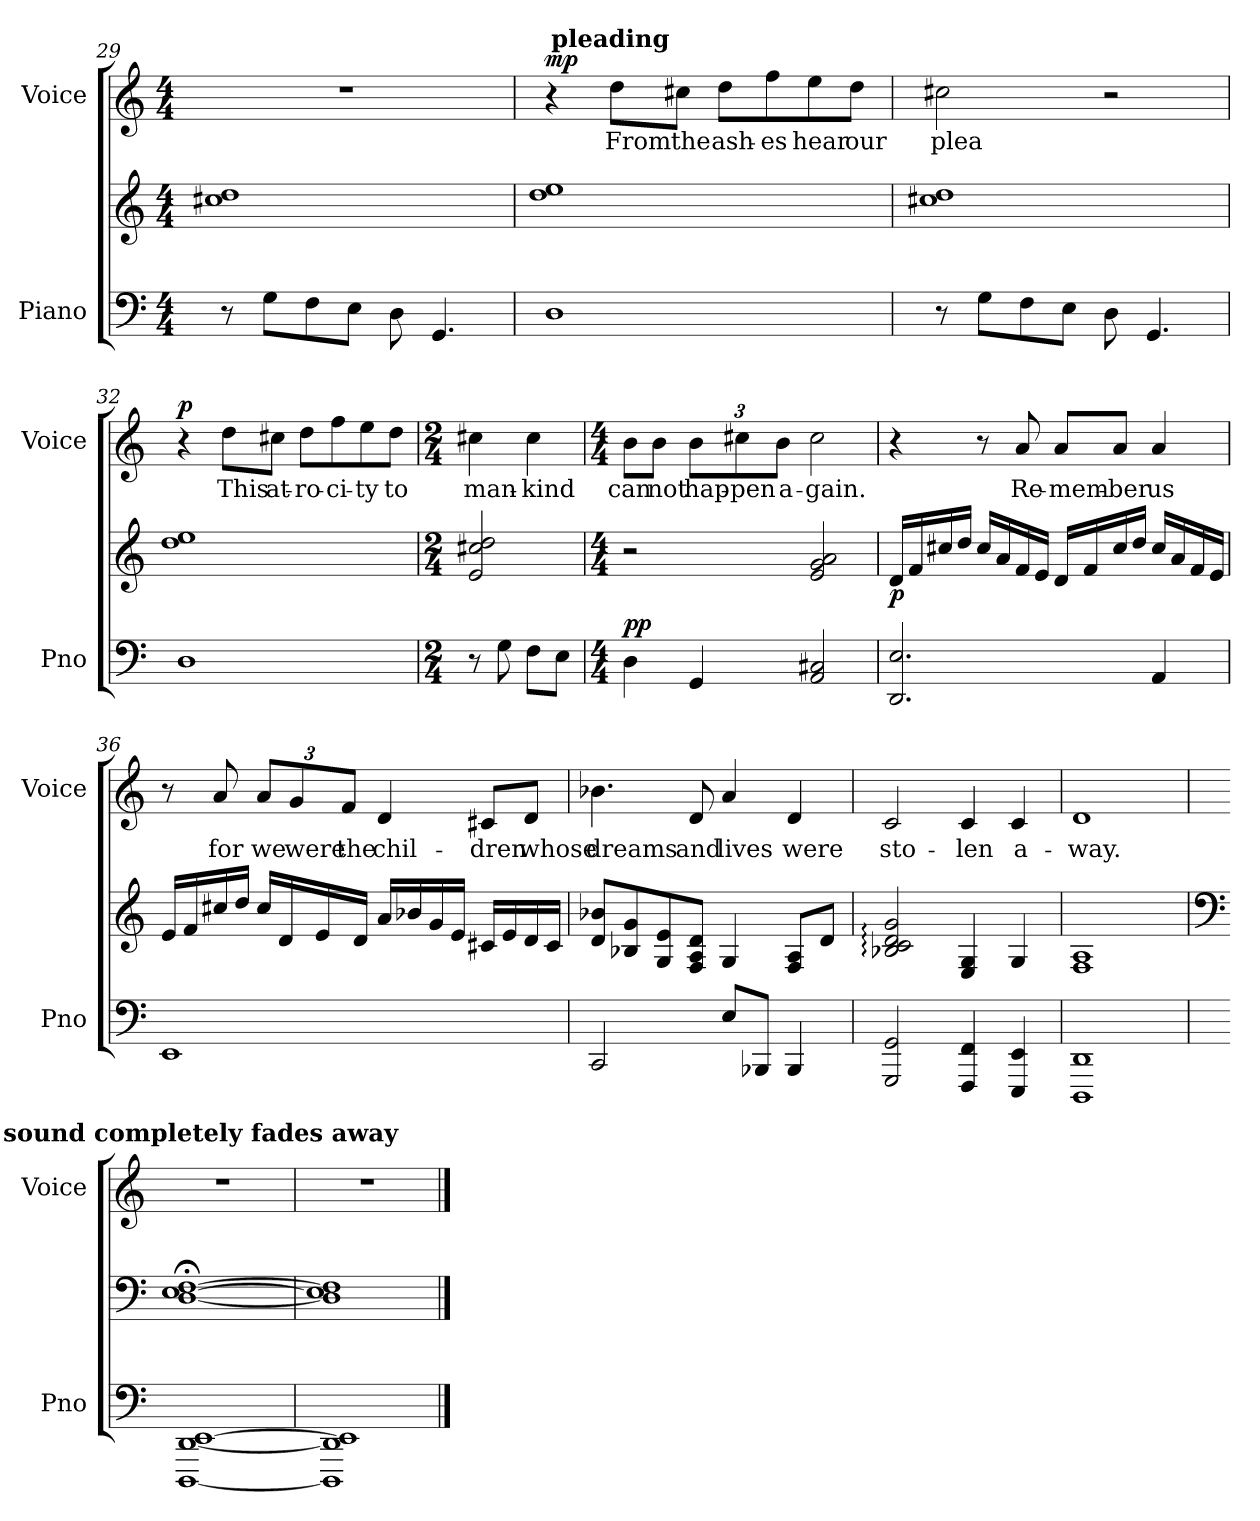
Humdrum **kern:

**kern	**kern	**dynam	**kern	**text	**dynam
*part2	*part2	*part2	*part1	*part1	*part1
*staff3	*staff2	*staff2/3	*staff1	*staff1	*staff1
*I"Piano	*	*	*I"Voice	*	*
*I'Pno	*	*	*I'Voice	*	*
*clefF4	*clefG2	*	*clefG2	*	*
*k[]	*k[]	*	*k[]	*	*
*M4/4	*M4/4	*	*M4/4	*	*
=29	=29	=29	=29	=29	=29
8r	1cc#X 1dd	.	1r	.	.
8G\L	.	.	.	.	.
8F\	.	.	.	.	.
8E\J	.	.	.	.	.
8D\	.	.	.	.	.
4.GG/	.	.	.	.	.
!!LO:REH:place=s1:a:i:enc=none:fs=12:t=pleading:qo=1
=30	=30	=30	=30	=30	=30
!	!	!	!	!	!LO:DY:b
1D	1dd 1ee	.	4r	.	mp
.	.	.	8dd\L	From	.
.	.	.	8cc#X\J	the	.
.	.	.	8dd\L	ash-	.
.	.	.	8ff\	-es	.
.	.	.	8ee\	hear	.
.	.	.	8dd\J	our	.
!!LO:LB:g=z
=31	=31	=31	=31	=31	=31
8r	1cc#X 1dd	.	2cc#X\	plea	.
8G\L	.	.	.	.	.
8F\	.	.	.	.	.
8E\J	.	.	.	.	.
8D\	.	.	2r	.	.
4.GG/	.	.	.	.	.
=32	=32	=32	=32	=32	=32
!	!	!	!	!	!LO:DY:b
1D	1dd 1ee	.	4r	.	p
.	.	.	8dd\L	This	.
.	.	.	8cc#X\J	at-	.
.	.	.	8dd\L	-ro-	.
.	.	.	8ff\	-ci-	.
.	.	.	8ee\	-ty	.
.	.	.	8dd\J	to	.
=33	=33	=33	=33	=33	=33
*M2/4	*M2/4	*	*M2/4	*	*
8r	2e/ 2cc#X/ 2dd/	.	4cc#X\	man-	.
8G\	.	.	.	.	.
8F\L	.	.	4cc#\	-kind	.
8E\J	.	.	.	.	.
=34	=34	=34	=34	=34	=34
*M4/4	*M4/4	*	*M4/4	*	*
!	!	!LO:DY:a=2	!	!	!
4D\	2r	pp	8b\L	can	.
.	.	.	8b\J	not	.
*	*	*	*Xbrackettup	*	*
4GG/	.	.	12b\L	hap-	.
.	.	.	12cc#X\	-pen	.
.	.	.	12b\J	a-	.
2AA/ 2C#X/	2e/ 2g/ 2a/	.	2cc#\	-gain.	.
!!LO:LB:g=z
=35	=35	=35	=35	=35	=35
!	!	!LO:DY:b	!	!	!
2.DD/ 2.E/	16d/LL	p	4r	.	.
.	16f/	.	.	.	.
.	16cc#X/	.	.	.	.
.	16dd/JJ	.	.	.	.
.	16cc#/LL	.	8r	.	.
.	16a/	.	.	.	.
.	16f/	.	8a/	Re-	.
.	16e/JJ	.	.	.	.
.	16d/LL	.	8a/L	-mem-	.
.	16f/	.	.	.	.
.	16cc#/	.	8a/J	-ber	.
.	16dd/JJ	.	.	.	.
4AA/	16cc#/LL	.	4a/	us	.
.	16a/	.	.	.	.
.	16f/	.	.	.	.
.	16e/JJ	.	.	.	.
=36	=36	=36	=36	=36	=36
1EE	16e/LL	.	8r	.	.
.	16f/	.	.	.	.
.	16cc#X/	.	8a/	for	.
.	16dd/JJ	.	.	.	.
.	16cc#/LL	.	12a/L	we	.
.	16d/	.	.	.	.
.	.	.	12g/	were	.
.	16e/	.	.	.	.
.	.	.	12f/J	the	.
.	16d/JJ	.	.	.	.
.	16a/LL	.	4d/	chil-	.
.	16b-X/	.	.	.	.
.	16g/	.	.	.	.
.	16e/JJ	.	.	.	.
.	16c#X/LL	.	8c#X/L	-dren	.
.	16e/	.	.	.	.
.	16d/	.	8d/J	whose	.
.	16c#/JJ	.	.	.	.
!!LO:PB:g=z
=37	=37	=37	=37	=37	=37
2CC/	8d/ 8b-X/L	.	4.b-X\	dreams	.
.	8B-X/ 8g/	.	.	.	.
.	8G/ 8e/	.	.	.	.
.	8F/ 8A/ 8d/J	.	8d/	and	.
8E/L	4G/	.	4a/	lives	.
8BBB-X/J	.	.	.	.	.
4BBB-/	8F/ 8A/L	.	4d/	were	.
.	8d/J	.	.	.	.
=38	=38	=38	=38	=38	=38
2GGG/ 2GG/	2B-X/: 2c/: 2d/: 2g/:	.	2c/	sto-	.
4FFF/ 4FF/	4E/ 4G/	.	4c/	-len	.
4EEE/ 4EE/	4G/	.	4c/	a-	.
=39	=39	=39	=39	=39	=39
1DDD 1DD	1F 1A	.	1d	-way.	.
!!LO:REH:place=s1:b:i:enc=none:fs=12:t=hold until sound completely fades away
=40	=40	=40	=40	=40	=40
*	*clefF4	*	*	*	*
[1DDD [1DD [1EE	[1D;< [1E;< [1F;<	.	1r	.	.
=41	=41	=41	=41	=41	=41
1DDD] 1DD] 1EE]	1D] 1E] 1F]	.	1r	.	.
==	==	==	==	==	==
*-	*-	*-	*-	*-	*-
